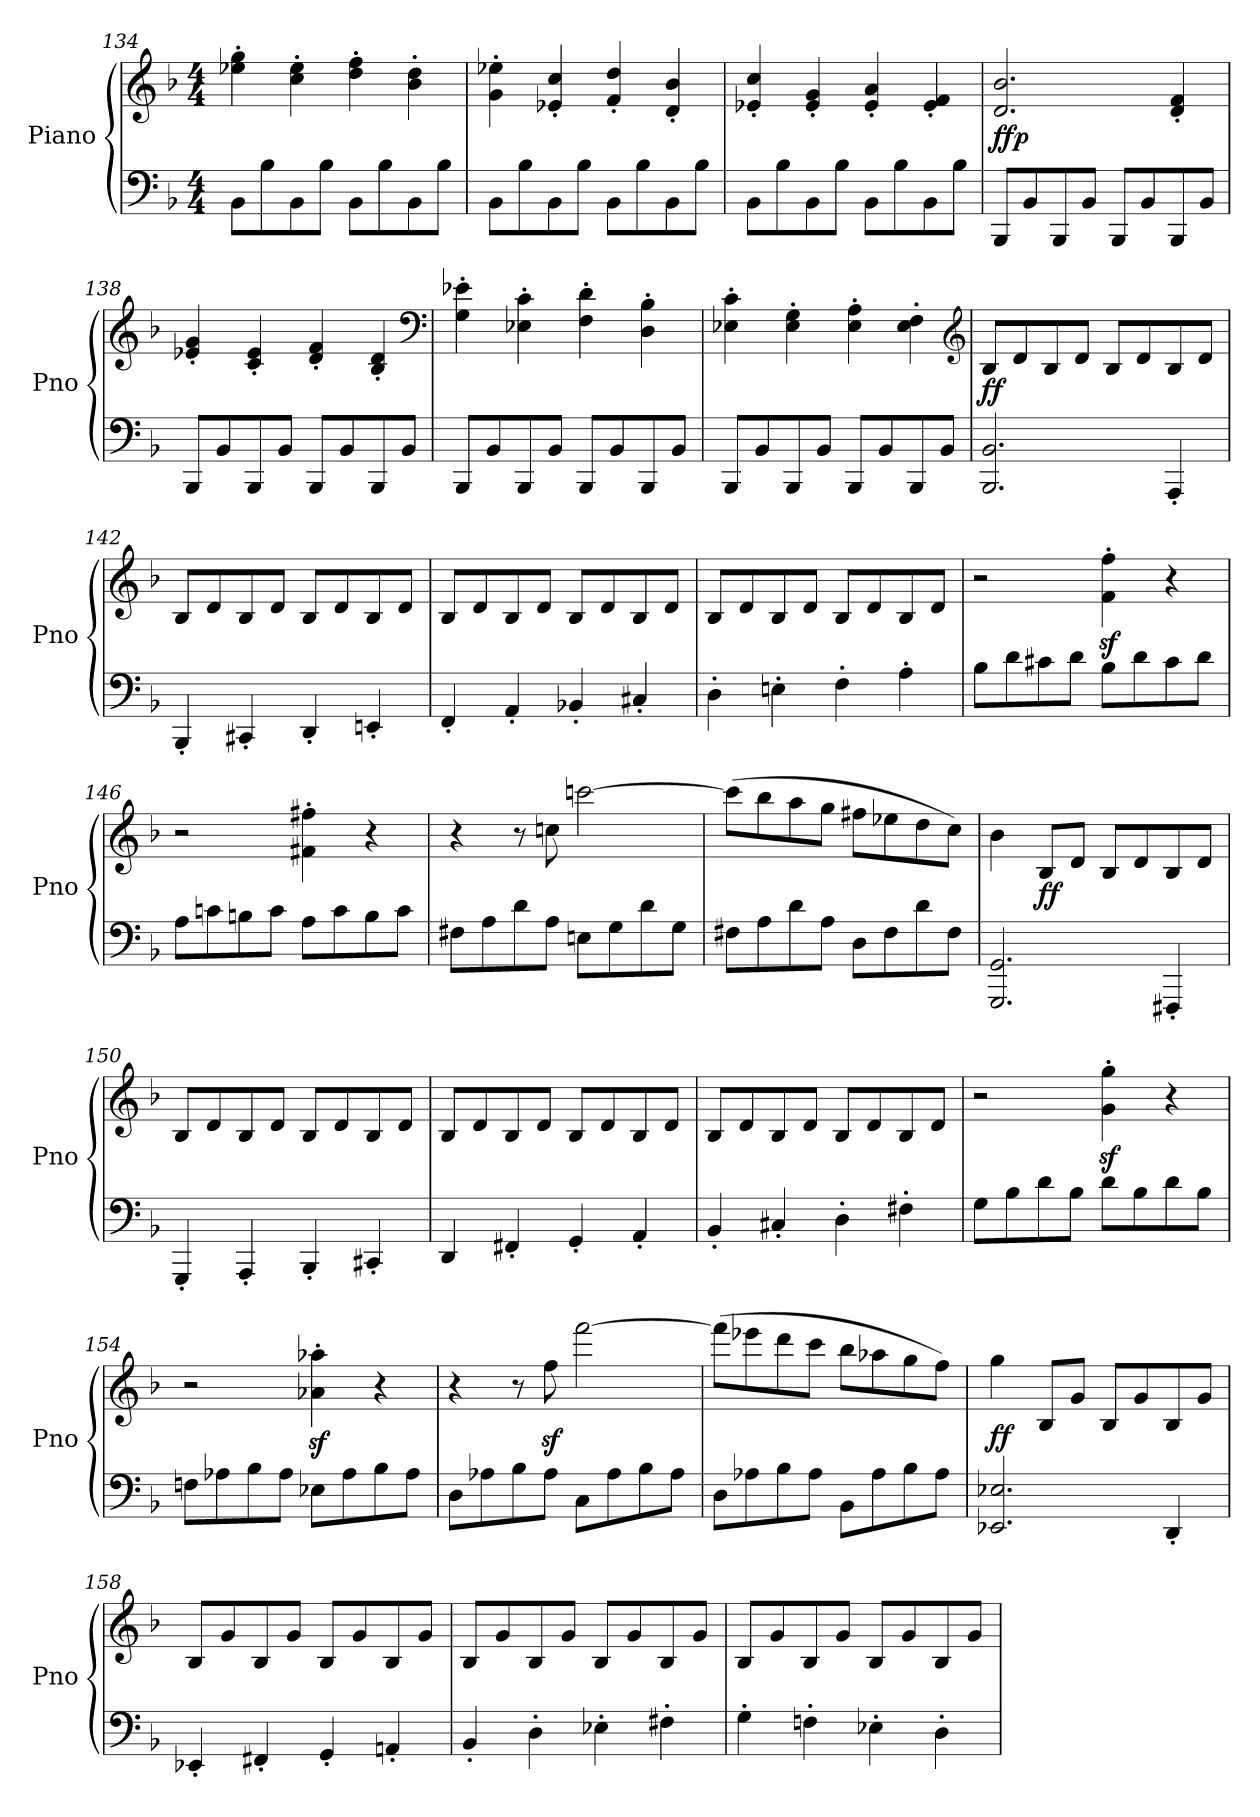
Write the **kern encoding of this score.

**kern	**kern	**dynam
*part1	*part1	*part1
*staff2	*staff1	*staff1/2
*I"Piano	*	*
*I'Pno	*	*
*clefF4	*clefG2	*
*k[b-]	*k[b-]	*
*M4/4	*M4/4	*
=134	=134	=134
8BB-L	4ee-X' 4gg'	.
8B-	.	.
8BB-	4cc' 4ee-'	.
8B-J	.	.
8BB-L	4dd' 4ff'	.
8B-	.	.
8BB-	4b-' 4dd'	.
8B-J	.	.
=135	=135	=135
8BB-L	4g' 4ee-X'	.
8B-	.	.
8BB-	4e-X' 4cc'	.
8B-J	.	.
8BB-L	4f' 4dd'	.
8B-	.	.
8BB-	4d' 4b-'	.
8B-J	.	.
=136	=136	=136
8BB-L	4e-X' 4cc'	.
8B-	.	.
8BB-	4e-' 4g'	.
8B-J	.	.
8BB-L	4e-' 4a'	.
8B-	.	.
8BB-	4e-' 4f'	.
8B-J	.	.
=137	=137	=137
8BBB-L	2.d 2.b-	ffp
8BB-	.	.
8BBB-	.	.
8BB-J	.	.
8BBB-L	.	.
8BB-	.	.
8BBB-	4d' 4f'	.
8BB-J	.	.
=138	=138	=138
8BBB-L	4e-X' 4g'	.
8BB-	.	.
8BBB-	4c' 4e-'	.
8BB-J	.	.
8BBB-L	4d' 4f'	.
8BB-	.	.
8BBB-	4B-' 4d'	.
8BB-J	.	.
*	*clefF4	*
=139	=139	=139
8BBB-L	4G' 4e-X'	.
8BB-	.	.
8BBB-	4E-X' 4c'	.
8BB-J	.	.
8BBB-L	4F' 4d'	.
8BB-	.	.
8BBB-	4D' 4B-'	.
8BB-J	.	.
=140	=140	=140
8BBB-L	4E-X' 4c'	.
8BB-	.	.
8BBB-	4E-' 4G'	.
8BB-J	.	.
8BBB-L	4E-' 4A'	.
8BB-	.	.
8BBB-	4E-' 4F'	.
8BB-J	.	.
*	*clefG2	*
=141	=141	=141
2.BBB- 2.BB-	8B-L	ff
.	8d	.
.	8B-	.
.	8dJ	.
.	8B-L	.
.	8d	.
4AAA'	8B-	.
.	8dJ	.
=142	=142	=142
4BBB-'	8B-L	.
.	8d	.
4CC#X'	8B-	.
.	8dJ	.
4DD'	8B-L	.
.	8d	.
4EEn'	8B-	.
.	8dJ	.
=143	=143	=143
4FF'	8B-L	.
.	8d	.
4AA'	8B-	.
.	8dJ	.
4BB-X'	8B-L	.
.	8d	.
4C#X'	8B-	.
.	8dJ	.
=144	=144	=144
4D'	8B-L	.
.	8d	.
4En'	8B-	.
.	8dJ	.
4F'	8B-L	.
.	8d	.
4A'	8B-	.
.	8dJ	.
=145	=145	=145
8B-L	2r	.
8d	.	.
8c#X	.	.
8dJ	.	.
8B-L	4fz' 4ffz'	.
8d	.	.
8c#	4r	.
8dJ	.	.
=146	=146	=146
8AL	2r	.
8cn	.	.
8Bn	.	.
8cJ	.	.
8AL	4f#X' 4ff#X'	.
8c	.	.
8B	4r	.
8cJ	.	.
=147	=147	=147
8F#XL	4r	.
8A	.	.
8d	8r	.
8AJ	8ccn	.
8EnL	[2cccn	.
8G	.	.
8d	.	.
8GJ	.	.
=148	=148	=148
8F#XL	(8cccL]	.
8A	8bb-	.
8d	8aa	.
8AJ	8ggJ	.
8DL	8ff#XL	.
8F#	8ee-X	.
8d	8dd	.
8F#J	8ccJ)	.
=149	=149	=149
2.GGG 2.GG	4b-	.
.	8B-L	ff
.	8dJ	.
.	8B-L	.
.	8d	.
4FFF#X'	8B-	.
.	8dJ	.
=150	=150	=150
4GGG'	8B-L	.
.	8d	.
4AAA'	8B-	.
.	8dJ	.
4BBB-'	8B-L	.
.	8d	.
4CC#X'	8B-	.
.	8dJ	.
=151	=151	=151
4DD	8B-L	.
.	8d	.
4FF#X'	8B-	.
.	8dJ	.
4GG'	8B-L	.
.	8d	.
4AA'	8B-	.
.	8dJ	.
=152	=152	=152
4BB-'	8B-L	.
.	8d	.
4C#X'	8B-	.
.	8dJ	.
4D'	8B-L	.
.	8d	.
4F#X'	8B-	.
.	8dJ	.
=153	=153	=153
8GL	2r	.
8B-	.	.
8d	.	.
8B-J	.	.
8dL	4gz' 4ggz'	.
8B-	.	.
8d	4r	.
8B-J	.	.
=154	=154	=154
8FnL	2r	.
8A-X	.	.
8B-	.	.
8A-J	.	.
8E-XL	4a-Xz' 4aa-Xz'	.
8A-	.	.
8B-	4r	.
8A-J	.	.
=155	=155	=155
8DL	4r	.
8A-X	.	.
8B-	8r	.
8A-J	8ffz	.
8CL	[2fff	.
8A-	.	.
8B-	.	.
8A-J	.	.
=156	=156	=156
8DL	(8fffL]	.
8A-X	8eee-X	.
8B-	8ddd	.
8A-J	8cccJ	.
8BB-L	8bb-L	.
8A-	8aa-X	.
8B-	8gg	.
8A-J	8ffJ)	.
=157	=157	=157
2.EE-X 2.E-X	4gg	ff
.	8B-L	.
.	8gJ	.
.	8B-L	.
.	8g	.
4DD'	8B-	.
.	8gJ	.
=158	=158	=158
4EE-X'	8B-L	.
.	8g	.
4FF#X'	8B-	.
.	8gJ	.
4GG'	8B-L	.
.	8g	.
4AAn'	8B-	.
.	8gJ	.
=159	=159	=159
4BB-'	8B-L	.
.	8g	.
4D'	8B-	.
.	8gJ	.
4E-X'	8B-L	.
.	8g	.
4F#X'	8B-	.
.	8gJ	.
=160	=160	=160
4G'	8B-L	.
.	8g	.
4Fn'	8B-	.
.	8gJ	.
4E-X'	8B-L	.
.	8g	.
4D'	8B-	.
.	8gJ	.
=	=	=
*-	*-	*-
